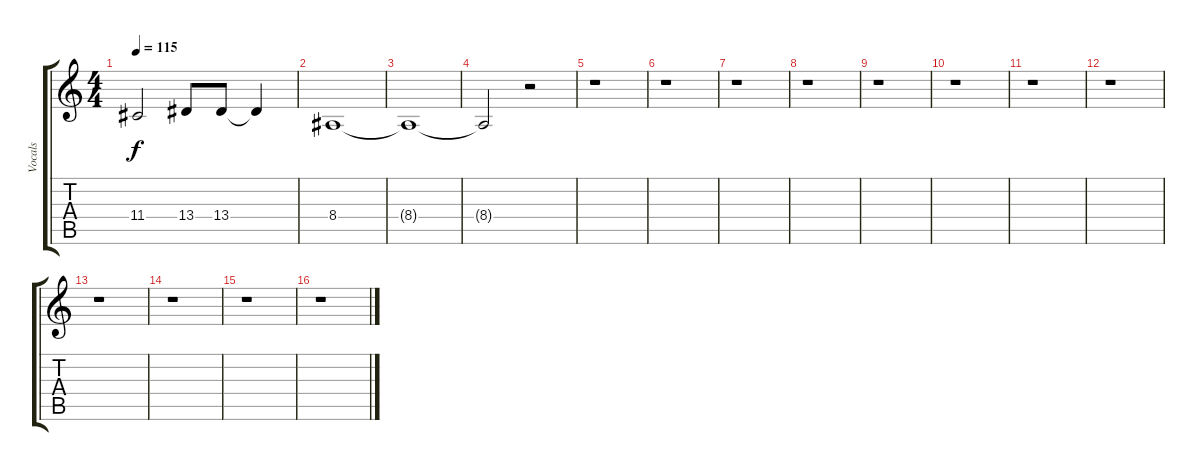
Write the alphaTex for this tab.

\track ("Vocals" "Vocals") {instrument tenorsax}
\staff {score tabs}
\tuning (E4 B3 G3 D3 A2 E2) {hide}
\ts (4 4)
\tempo 115
\clef g2
\ks c
11.4.2{dy f} 13.4.8 13.4.8 13.4{t}.4 |
8.4.1 |
8.4{t}.1 |
8.4{t}.2 r.2 |
r.1 |
r.1 |
r.1 |
r.1 |
r.1 |
r.1 |
r.1 |
r.1 |
r.1 |
r.1 |
r.1 |
r.1
